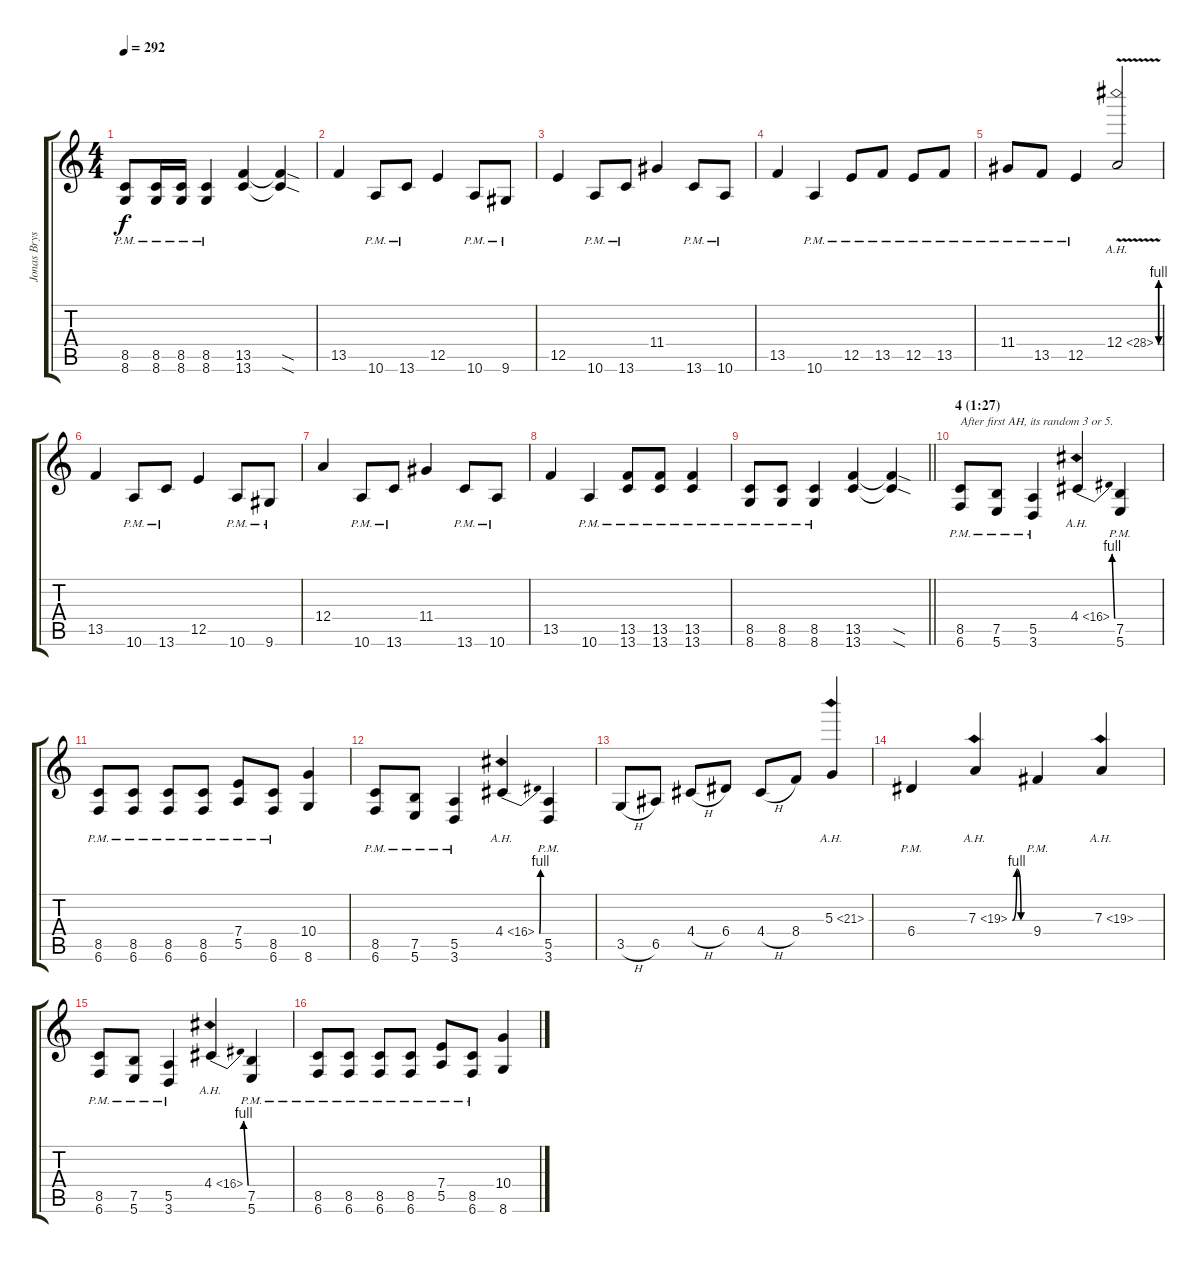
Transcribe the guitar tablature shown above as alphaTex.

\track ("Jonas Bryssling (Left Guitar)" "Jonas Brys") {instrument overdrivenguitar}
\staff {score tabs}
\tuning (B3 Gb3 D3 A2 E2 B1) {hide}
\ts (4 4)
\tempo 292
\clef g2
\ks c
(8.5{pm} 8.6{pm}).8{dy f} (8.5{pm} 8.6{pm}).16 (8.5{pm} 8.6{pm}).16 (8.5{pm} 8.6{pm}).4 (13.5 13.6).4 (13.5{sod t} 13.6{sod t}).4 |
13.5.4 10.6{pm}.8 13.6{pm}.8 12.5.4 10.6{pm}.8 9.6{pm}.8 |
12.5.4 10.6{pm}.8 13.6{pm}.8 11.4.4 13.6{pm}.8 10.6{pm}.8 |
13.5.4 10.6{pm}.4 12.5{pm}.8 13.5{pm}.8 12.5{pm}.8 13.5{pm}.8 |
11.4{pm}.8 13.5{pm}.8 12.5{pm}.4 12.4{be (custom 0 0 16 0 30 0 45 4 60 0) ah 16 v}.2 |
13.5.4 10.6{pm}.8 13.6{pm}.8 12.5.4 10.6{pm}.8 9.6{pm}.8 |
12.4.4 10.6{pm}.8 13.6{pm}.8 11.4.4 13.6{pm}.8 10.6{pm}.8 |
13.5.4 10.6{pm}.4 (13.5{pm} 13.6{pm}).8 (13.5{pm} 13.6{pm}).8 (13.5{pm} 13.6{pm}).4 |
\barLineRight lightlight
(8.5{pm} 8.6{pm}).8 (8.5{pm} 8.6{pm}).8 (8.5{pm} 8.6{pm}).4 (13.5 13.6).4 (13.5{sod t} 13.6{sod t}).4 |
\section ("" "4 (1:27)")
(8.5{pm} 6.6{pm}).8{txt "After first AH, its random 3 or 5."} (7.5{pm} 5.6{pm}).8 (5.5{pm} 3.6{pm}).4 4.4{be (bend 0 0 60 4) ah 12}.4 (7.5{pm} 5.6{pm}).4 |
(8.5{pm} 6.6{pm}).8 (8.5{pm} 6.6{pm}).8 (8.5{pm} 6.6{pm}).8 (8.5{pm} 6.6{pm}).8 (7.4{pm} 5.5{pm}).8 (8.5{pm} 6.6{pm}).8 (10.4 8.6).4 |
(8.5{pm} 6.6{pm}).8 (7.5{pm} 5.6{pm}).8 (5.5{pm} 3.6{pm}).4 4.4{be (bend 0 0 60 4) ah 12}.4 (5.5{pm} 3.6{pm}).4 |
3.5{h}.8 6.5.8 4.4{h}.8 6.4.8 4.4{h}.8 8.4.8 5.3{ah 16}.4 |
6.4{pm}.4 7.3{be (custom 0 0 15 4 30 0 60 0) ah 12}.4 9.4{pm}.4 7.3{ah 12}.4 |
(8.5{pm} 6.6{pm}).8 (7.5{pm} 5.6{pm}).8 (5.5{pm} 3.6{pm}).4 4.4{be (bend 0 0 60 4) ah 12}.4 (7.5{pm} 5.6{pm}).4 |
(8.5{pm} 6.6{pm}).8 (8.5{pm} 6.6{pm}).8 (8.5{pm} 6.6{pm}).8 (8.5{pm} 6.6{pm}).8 (7.4{pm} 5.5{pm}).8 (8.5{pm} 6.6{pm}).8 (10.4 8.6).4
